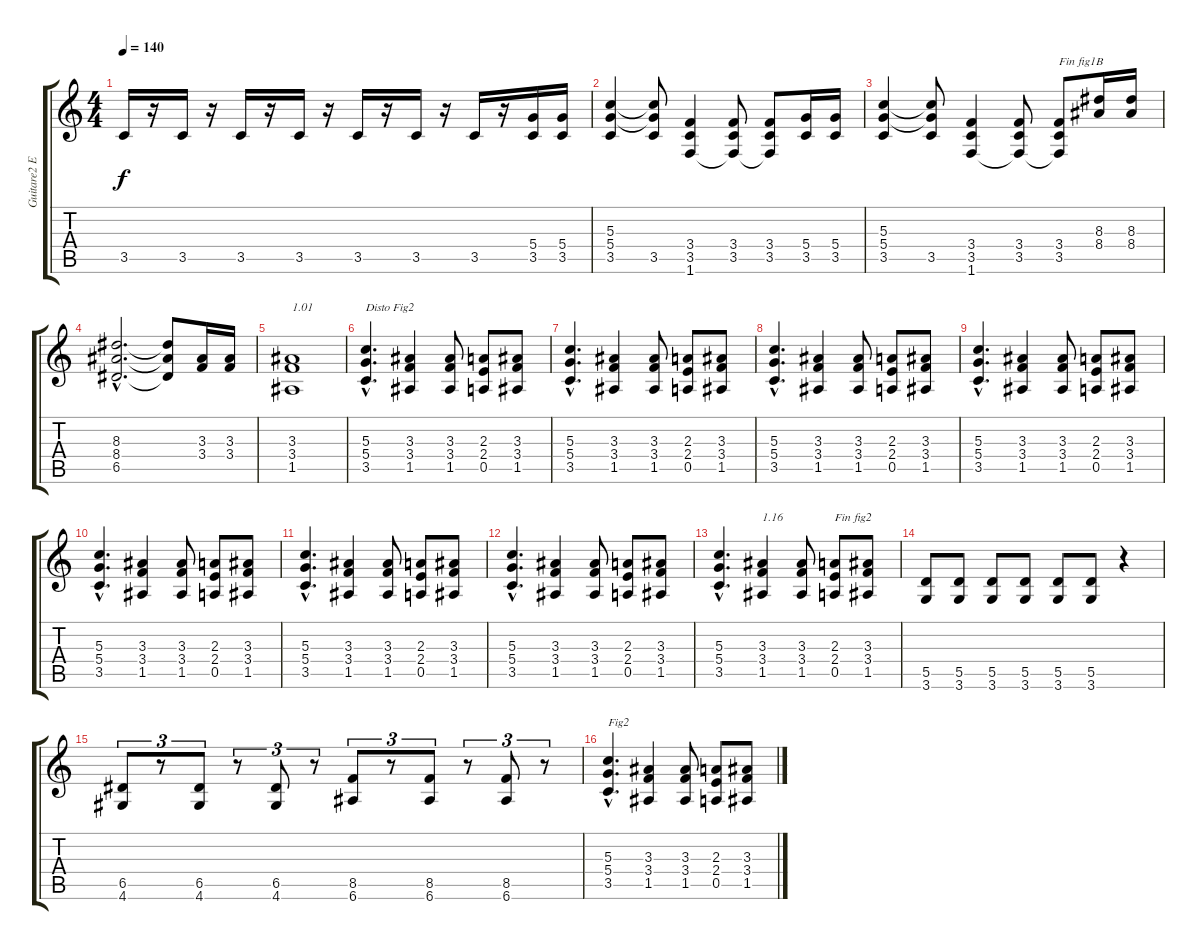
\track ("Guitare2 E" "Guitare2 E") {instrument electricguitarjazz}
\staff {score tabs}
\tuning (E4 B3 G3 D3 A2 E2) {hide}
\ts (4 4)
\tempo 140
\clef g2
\ks c
3.5.16{dy f} r.16 3.5.16 r.16 3.5.16 r.16 3.5.16 r.16 3.5.16 r.16 3.5.16 r.16 3.5.16 r.16 (5.4 3.5).16 (5.4 3.5).16 |
(5.3 5.4 3.5).4 (5.3{t} 5.4{t} 3.5).8 (3.4 3.5 1.6).4 (3.4 3.5 1.6{t}).8 (3.4 3.5 1.6{t}).8 (5.4 3.5).16 (5.4 3.5).16 |
(5.3 5.4 3.5).4 (5.3{t} 5.4{t} 3.5).8 (3.4 3.5 1.6).4 (3.4 3.5 1.6{t}).8 (3.4 3.5 1.6{t}).8{txt "Fin fig1B"} (8.3 8.4).16 (8.3 8.4).16 |
(8.3{hac} 8.4{hac} 6.5{hac}).2{d} (8.3{t} 8.4{t} 6.5{t}).8 (3.3 3.4).16 (3.3 3.4).16 |
(3.3 3.4 1.5).1{txt "1.01"} |
(5.3{hac} 5.4{hac} 3.5{hac}).4{d txt "Disto Fig2" instrument distortionguitar} (3.3 3.4 1.5).4 (3.3 3.4 1.5).8 (2.3 2.4 0.5).8 (3.3 3.4 1.5).8 |
(5.3{hac} 5.4{hac} 3.5{hac}).4{d} (3.3 3.4 1.5).4 (3.3 3.4 1.5).8 (2.3 2.4 0.5).8 (3.3 3.4 1.5).8 |
(5.3{hac} 5.4{hac} 3.5{hac}).4{d} (3.3 3.4 1.5).4 (3.3 3.4 1.5).8 (2.3 2.4 0.5).8 (3.3 3.4 1.5).8 |
(5.3{hac} 5.4{hac} 3.5{hac}).4{d} (3.3 3.4 1.5).4 (3.3 3.4 1.5).8 (2.3 2.4 0.5).8 (3.3 3.4 1.5).8 |
(5.3{hac} 5.4{hac} 3.5{hac}).4{d} (3.3 3.4 1.5).4 (3.3 3.4 1.5).8 (2.3 2.4 0.5).8 (3.3 3.4 1.5).8 |
(5.3{hac} 5.4{hac} 3.5{hac}).4{d} (3.3 3.4 1.5).4 (3.3 3.4 1.5).8 (2.3 2.4 0.5).8 (3.3 3.4 1.5).8 |
(5.3{hac} 5.4{hac} 3.5{hac}).4{d} (3.3 3.4 1.5).4 (3.3 3.4 1.5).8 (2.3 2.4 0.5).8 (3.3 3.4 1.5).8 |
(5.3{hac} 5.4{hac} 3.5{hac}).4{d} (3.3 3.4 1.5).4{txt "1.16"} (3.3 3.4 1.5).8 (2.3 2.4 0.5).8{txt "Fin fig2"} (3.3 3.4 1.5).8 |
(5.5 3.6).8 (5.5 3.6).8 (5.5 3.6).8 (5.5 3.6).8 (5.5 3.6).8 (5.5 3.6).8 r.4 |
(6.5 4.6).8{tu (3 2)} r.8{tu (3 2)} (6.5 4.6).8{tu (3 2)} r.8{tu (3 2)} (6.5 4.6).8{tu (3 2)} r.8{tu (3 2)} (8.5 6.6).8{tu (3 2)} r.8{tu (3 2)} (8.5 6.6).8{tu (3 2)} r.8{tu (3 2)} (8.5 6.6).8{tu (3 2)} r.8{tu (3 2)} |
(5.3{hac} 5.4{hac} 3.5{hac}).4{d txt "Fig2"} (3.3 3.4 1.5).4 (3.3 3.4 1.5).8 (2.3 2.4 0.5).8 (3.3 3.4 1.5).8
